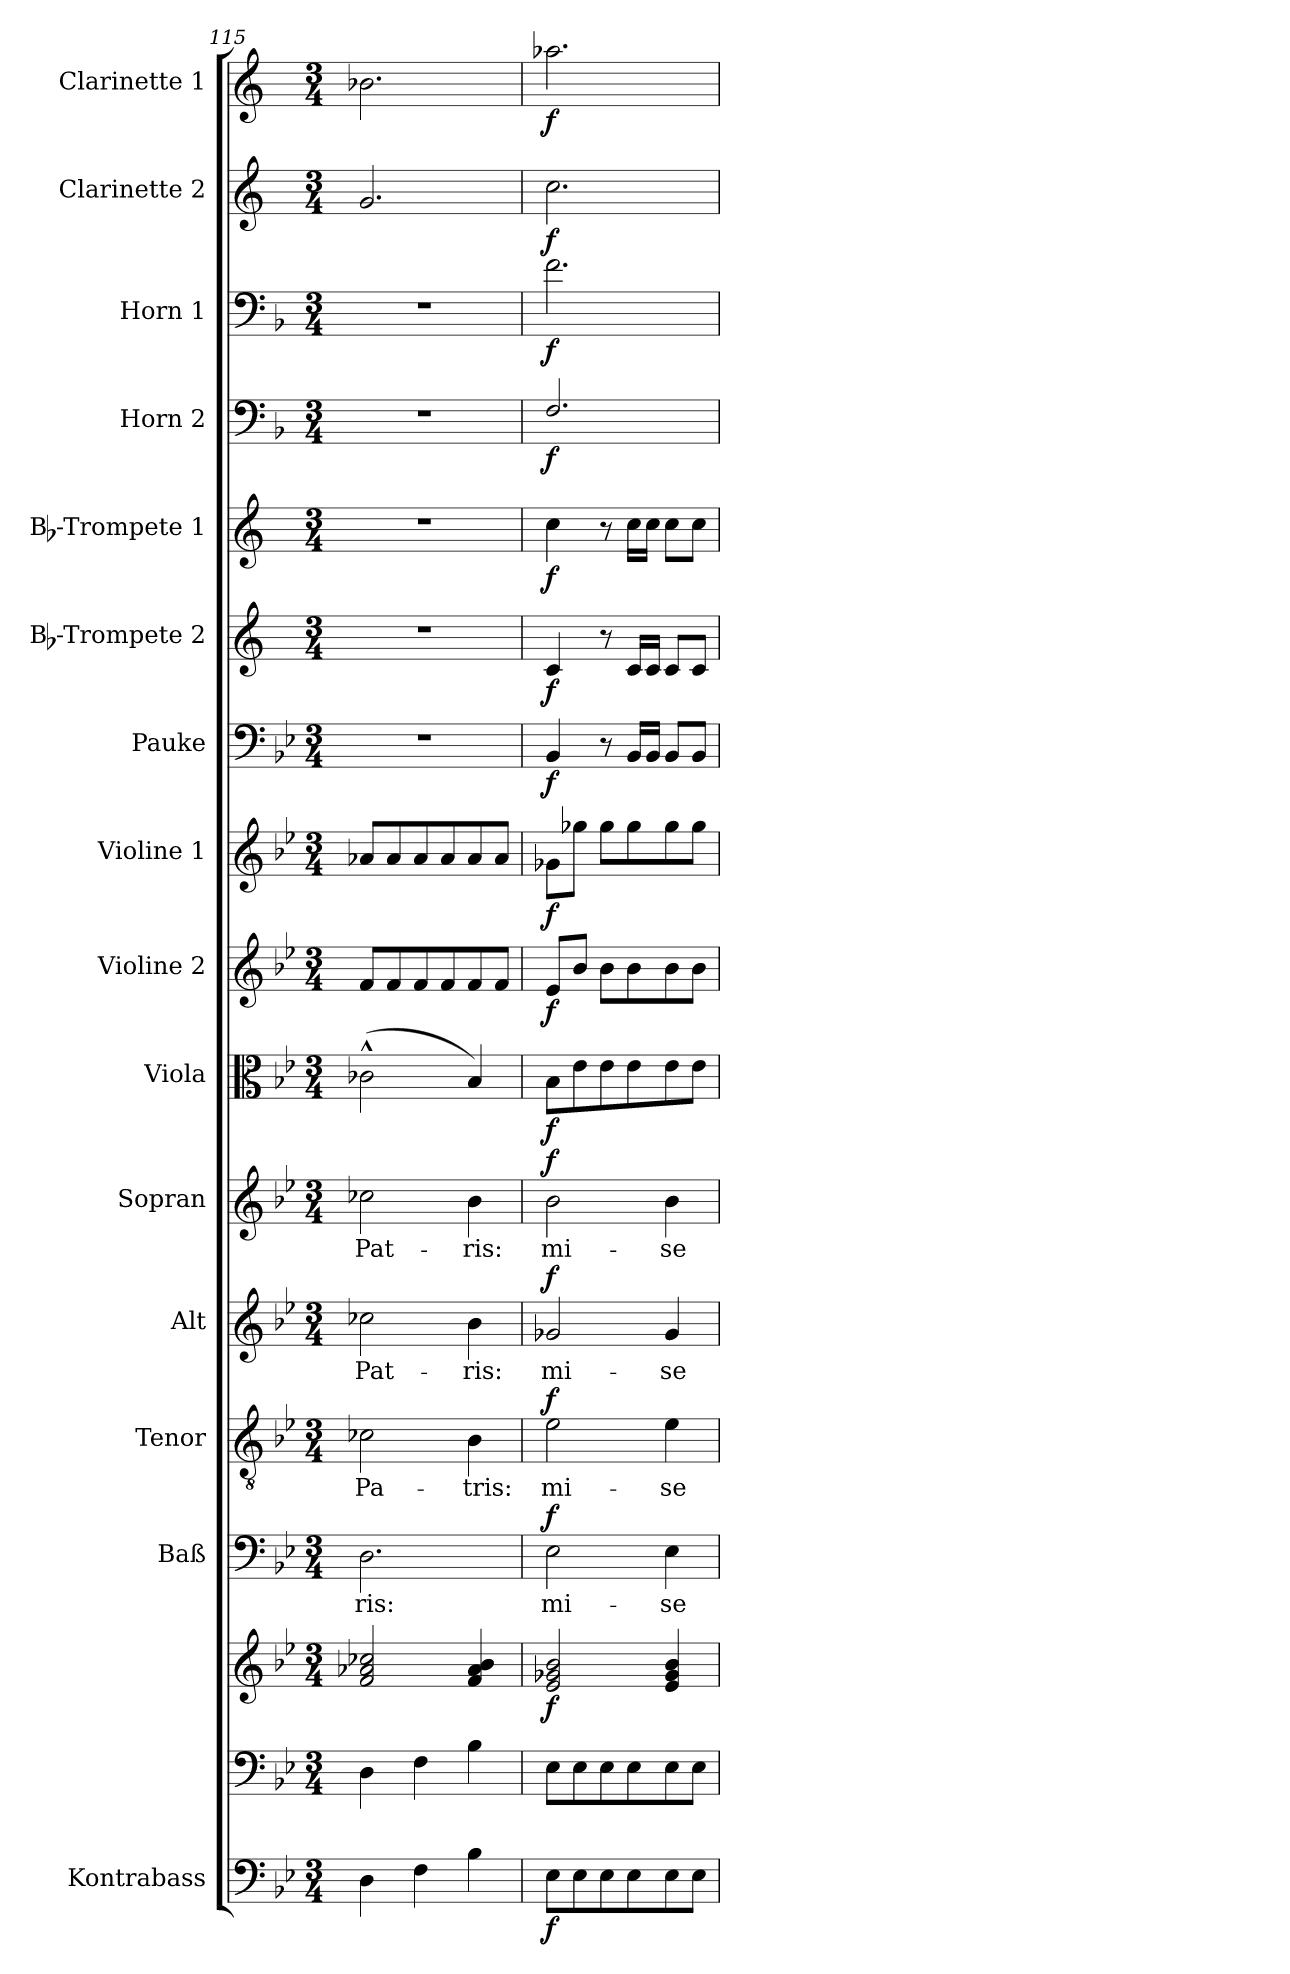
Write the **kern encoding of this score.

**kern	**dynam	**kern	**kern	**dynam	**kern	**text	**dynam	**kern	**text	**dynam	**kern	**text	**dynam	**kern	**text	**dynam	**kern	**dynam	**kern	**dynam	**kern	**dynam	**kern	**dynam	**kern	**dynam	**kern	**dynam	**kern	**dynam	**kern	**dynam	**kern	**dynam	**kern	**dynam
*part16	*part16	*part15	*part15	*part15	*part14	*part14	*part14	*part13	*part13	*part13	*part12	*part12	*part12	*part11	*part11	*part11	*part10	*part10	*part9	*part9	*part8	*part8	*part7	*part7	*part6	*part6	*part5	*part5	*part4	*part4	*part3	*part3	*part2	*part2	*part1	*part1
*staff17	*staff17	*staff16	*staff15	*staff15/16	*staff14	*staff14	*staff14	*staff13	*staff13	*staff13	*staff12	*staff12	*staff12	*staff11	*staff11	*staff11	*staff10	*staff10	*staff9	*staff9	*staff8	*staff8	*staff7	*staff7	*staff6	*staff6	*staff5	*staff5	*staff4	*staff4	*staff3	*staff3	*staff2	*staff2	*staff1	*staff1
*I"Kontrabass	*	*	*	*	*I"Baß	*	*	*I"Tenor	*	*	*I"Alt	*	*	*I"Sopran	*	*	*I"Viola	*	*I"Violine 2	*	*I"Violine 1	*	*I"Pauke	*	*I"Bb-Trompete 2	*	*I"Bb-Trompete 1	*	*I"Horn 2	*	*I"Horn 1	*	*I"Clarinette 2	*	*I"Clarinette 1	*
*I'Kb.	*	*	*	*	*I'Baß	*	*	*I'Ten	*	*	*I'Alt	*	*	*I'Sop	*	*	*I'Vla.	*	*I'Vln. 2	*	*I'Vln. 1	*	*I'Pk.	*	*I'Bb Trp. 2	*	*I'Bb Trp. 1	*	*I'Hrn. 2	*	*I'Hrn. 1	*	*I'Cl. 2	*	*I'Cl. 1	*
*clefF4	*	*clefF4	*clefG2	*	*clefF4	*	*	*clefGv2	*	*	*clefG2	*	*	*clefG2	*	*	*clefC3	*	*clefG2	*	*clefG2	*	*clefF4	*	*clefG2	*	*clefG2	*	*clefF4	*	*clefF4	*	*clefG2	*	*clefG2	*
*ITrd7c12	*	*	*	*	*	*	*	*	*	*	*	*	*	*	*	*	*	*	*	*	*	*	*	*	*ITrd1c2	*	*ITrd1c2	*	*ITrd4c7	*	*ITrd4c7	*	*ITrd1c2	*	*ITrd1c2	*
*k[b-e-]	*	*k[b-e-]	*k[b-e-]	*	*k[b-e-]	*	*	*k[b-e-]	*	*	*k[b-e-]	*	*	*k[b-e-]	*	*	*k[b-e-]	*	*k[b-e-]	*	*k[b-e-]	*	*k[b-e-]	*	*k[b-e-]	*	*k[b-e-]	*	*k[b-e-]	*	*k[b-e-]	*	*k[b-e-]	*	*k[b-e-]	*
*B-:	*	*B-:	*B-:	*	*B-:	*	*	*B-:	*	*	*B-:	*	*	*B-:	*	*	*B-:	*	*B-:	*	*B-:	*	*B-:	*	*B-:	*	*B-:	*	*B-:	*	*B-:	*	*B-:	*	*B-:	*
*M3/4	*	*M3/4	*M3/4	*	*M3/4	*	*	*M3/4	*	*	*M3/4	*	*	*M3/4	*	*	*M3/4	*	*M3/4	*	*M3/4	*	*M3/4	*	*M3/4	*	*M3/4	*	*M3/4	*	*M3/4	*	*M3/4	*	*M3/4	*
=115	=115	=115	=115	=115	=115	=115	=115	=115	=115	=115	=115	=115	=115	=115	=115	=115	=115	=115	=115	=115	=115	=115	=115	=115	=115	=115	=115	=115	=115	=115	=115	=115	=115	=115	=115	=115
!	!	!	!	!	!	!LO:LY:b	!	!	!LO:LY:b	!	!	!LO:LY:b	!	!	!LO:LY:b	!	!	!	!	!	!	!	!	!	!	!	!	!	!	!	!	!	!	!	!	!
4DD\	.	4D\	2f/ 2a-X/ 2cc-X/	.	2.D\	-ris:	.	2c-X\	Pa-	.	2cc-X\	Pat-	.	2cc-X\	Pat-	.	(>2c-X^^>\	.	8f/L	.	8a-X/L	.	2.r	.	2.r	.	2.r	.	2.r	.	2.r	.	2.f/	.	2.a-X\	.
.	.	.	.	.	.	.	.	.	.	.	.	.	.	.	.	.	.	.	8f/	.	8a-/	.	.	.	.	.	.	.	.	.	.	.	.	.	.	.
4FF\	.	4F\	.	.	.	.	.	.	.	.	.	.	.	.	.	.	.	.	8f/	.	8a-/	.	.	.	.	.	.	.	.	.	.	.	.	.	.	.
.	.	.	.	.	.	.	.	.	.	.	.	.	.	.	.	.	.	.	8f/	.	8a-/	.	.	.	.	.	.	.	.	.	.	.	.	.	.	.
!	!	!	!	!	!	!	!	!	!LO:LY:b	!	!	!LO:LY:b	!	!	!LO:LY:b	!	!	!	!	!	!	!	!	!	!	!	!	!	!	!	!	!	!	!	!	!
4BB-\	.	4B-\	4f/ 4a-/ 4b-/	.	.	.	.	4B-\	-tris:	.	4b-\	-ris:	.	4b-\	-ris:	.	4B-/)	.	8f/	.	8a-/	.	.	.	.	.	.	.	.	.	.	.	.	.	.	.
.	.	.	.	.	.	.	.	.	.	.	.	.	.	.	.	.	.	.	8f/J	.	8a-/J	.	.	.	.	.	.	.	.	.	.	.	.	.	.	.
=116	=116	=116	=116	=116	=116	=116	=116	=116	=116	=116	=116	=116	=116	=116	=116	=116	=116	=116	=116	=116	=116	=116	=116	=116	=116	=116	=116	=116	=116	=116	=116	=116	=116	=116	=116	=116
!	!LO:DY:b	!	!	!LO:DY:b	!	!LO:LY:b	!LO:DY:a	!	!LO:LY:b	!LO:DY:a	!	!LO:LY:b	!LO:DY:a	!	!LO:LY:b	!LO:DY:a	!	!LO:DY:b	!	!LO:DY:b	!	!LO:DY:b	!	!LO:DY:b	!	!LO:DY:b	!	!LO:DY:b	!	!LO:DY:b	!	!LO:DY:b	!	!LO:DY:b	!	!LO:DY:b
8EE-\L	f	8E-\L	2e-/ 2g-X/ 2b-/	f	2E-\	mi-	f	2e-\	mi-	f	2g-X/	mi-	f	2b-\	mi-	f	8B-\L	f	8e-/L	f	8g-X\L	f	4BB-/	f	4B-/	f	4b-\	f	2.BB-/	f	2.B-\	f	2.b-\	f	2.gg-X\	f
8EE-\	.	8E-\	.	.	.	.	.	.	.	.	.	.	.	.	.	.	8e-\	.	8b-/J	.	8gg-X\J	.	.	.	.	.	.	.	.	.	.	.	.	.	.	.
8EE-\	.	8E-\	.	.	.	.	.	.	.	.	.	.	.	.	.	.	8e-\	.	8b-\L	.	8gg-\L	.	8r	.	8r	.	8r	.	.	.	.	.	.	.	.	.
8EE-\	.	8E-\	.	.	.	.	.	.	.	.	.	.	.	.	.	.	8e-\	.	8b-\	.	8gg-\	.	16BB-/LL	.	16B-/LL	.	16b-\LL	.	.	.	.	.	.	.	.	.
.	.	.	.	.	.	.	.	.	.	.	.	.	.	.	.	.	.	.	.	.	.	.	16BB-/JJ	.	16B-/JJ	.	16b-\JJ	.	.	.	.	.	.	.	.	.
!	!	!	!	!	!	!LO:LY:b	!	!	!LO:LY:b	!	!	!LO:LY:b	!	!	!LO:LY:b	!	!	!	!	!	!	!	!	!	!	!	!	!	!	!	!	!	!	!	!	!
8EE-\	.	8E-\	4e-/ 4g-/ 4b-/	.	4E-\	-se-	.	4e-\	-se-	.	4g-/	-se-	.	4b-\	-se-	.	8e-\	.	8b-\	.	8gg-\	.	8BB-/L	.	8B-/L	.	8b-\L	.	.	.	.	.	.	.	.	.
8EE-\J	.	8E-\J	.	.	.	.	.	.	.	.	.	.	.	.	.	.	8e-\J	.	8b-\J	.	8gg-\J	.	8BB-/J	.	8B-/J	.	8b-\J	.	.	.	.	.	.	.	.	.
=	=	=	=	=	=	=	=	=	=	=	=	=	=	=	=	=	=	=	=	=	=	=	=	=	=	=	=	=	=	=	=	=	=	=	=	=
*-	*-	*-	*-	*-	*-	*-	*-	*-	*-	*-	*-	*-	*-	*-	*-	*-	*-	*-	*-	*-	*-	*-	*-	*-	*-	*-	*-	*-	*-	*-	*-	*-	*-	*-	*-	*-
